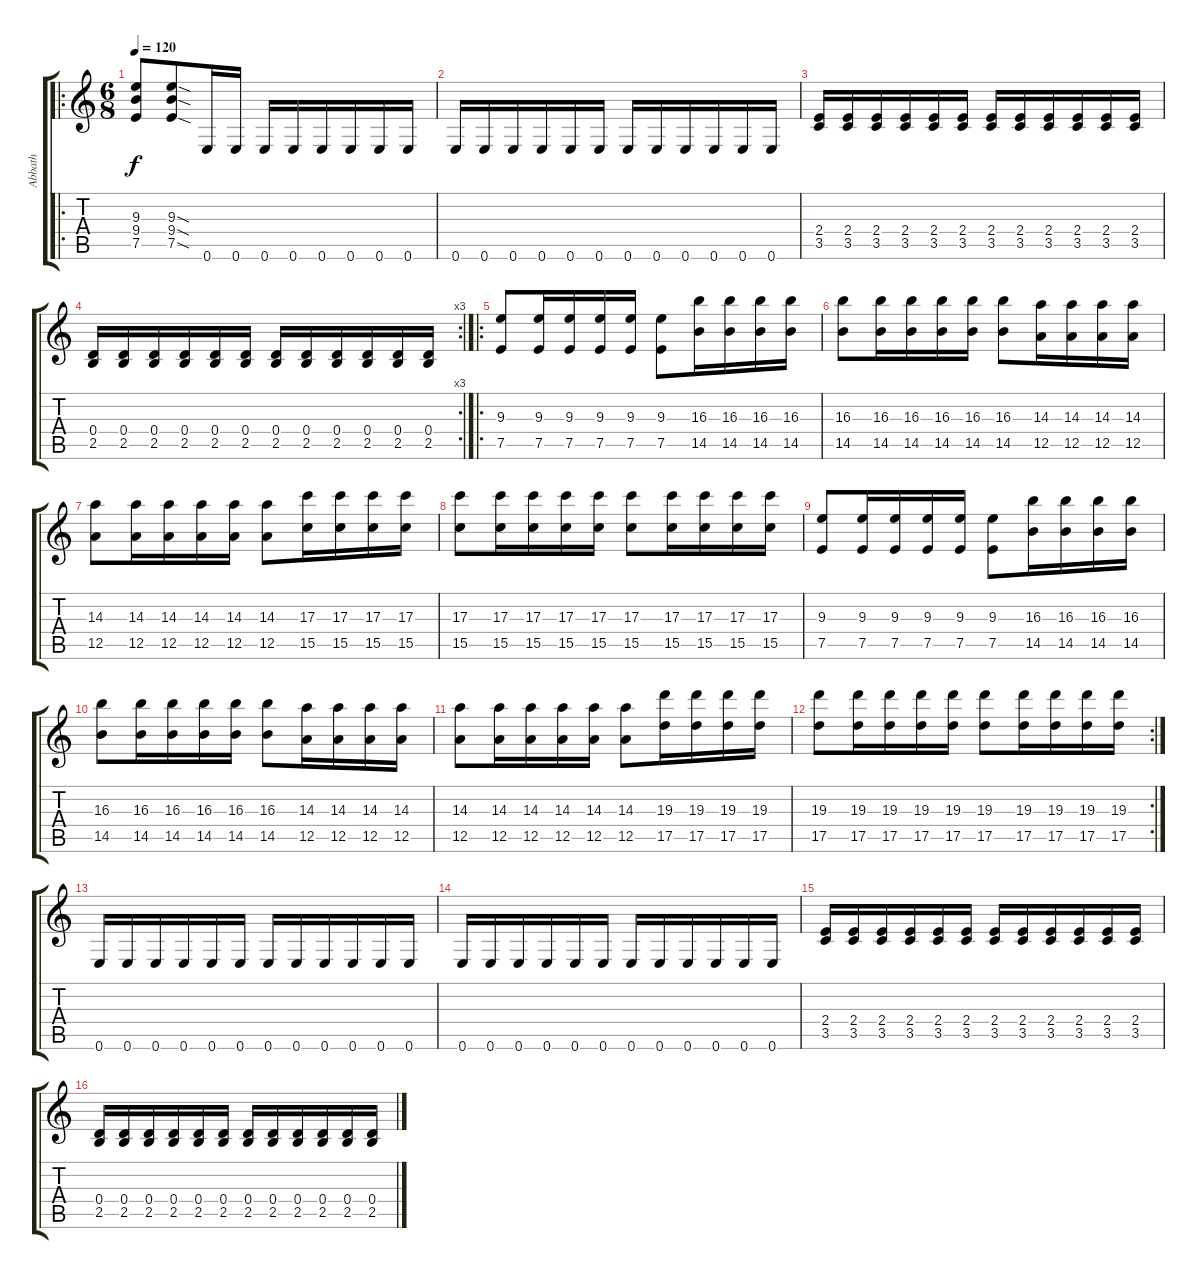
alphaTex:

\track ("Abbath" "Abbath") {instrument distortionguitar}
\staff {score tabs}
\tuning (E4 B3 G3 D3 A2 E2) {hide}
\ro
\ts (6 8)
\tempo 120
\clef g2
\ks c
(9.3 9.4 7.5).8{dy f} (9.3{sod} 9.4{sod} 7.5{sod}).8 0.6.16 0.6.16 0.6.16 0.6.16 0.6.16 0.6.16 0.6.16 0.6.16 |
0.6.16 0.6.16 0.6.16 0.6.16 0.6.16 0.6.16 0.6.16 0.6.16 0.6.16 0.6.16 0.6.16 0.6.16 |
(2.4 3.5).16 (2.4 3.5).16 (2.4 3.5).16 (2.4 3.5).16 (2.4 3.5).16 (2.4 3.5).16 (2.4 3.5).16 (2.4 3.5).16 (2.4 3.5).16 (2.4 3.5).16 (2.4 3.5).16 (2.4 3.5).16 |
\rc 3
(0.4 2.5).16 (0.4 2.5).16 (0.4 2.5).16 (0.4 2.5).16 (0.4 2.5).16 (0.4 2.5).16 (0.4 2.5).16 (0.4 2.5).16 (0.4 2.5).16 (0.4 2.5).16 (0.4 2.5).16 (0.4 2.5).16 |
\ro
(9.3 7.5).8 (9.3 7.5).16 (9.3 7.5).16 (9.3 7.5).16 (9.3 7.5).16 (9.3 7.5).8 (16.3 14.5).16 (16.3 14.5).16 (16.3 14.5).16 (16.3 14.5).16 |
(16.3 14.5).8 (16.3 14.5).16 (16.3 14.5).16 (16.3 14.5).16 (16.3 14.5).16 (16.3 14.5).8 (14.3 12.5).16 (14.3 12.5).16 (14.3 12.5).16 (14.3 12.5).16 |
(14.3 12.5).8 (14.3 12.5).16 (14.3 12.5).16 (14.3 12.5).16 (14.3 12.5).16 (14.3 12.5).8 (17.3 15.5).16 (17.3 15.5).16 (17.3 15.5).16 (17.3 15.5).16 |
(17.3 15.5).8 (17.3 15.5).16 (17.3 15.5).16 (17.3 15.5).16 (17.3 15.5).16 (17.3 15.5).8 (17.3 15.5).16 (17.3 15.5).16 (17.3 15.5).16 (17.3 15.5).16 |
(9.3 7.5).8 (9.3 7.5).16 (9.3 7.5).16 (9.3 7.5).16 (9.3 7.5).16 (9.3 7.5).8 (16.3 14.5).16 (16.3 14.5).16 (16.3 14.5).16 (16.3 14.5).16 |
(16.3 14.5).8 (16.3 14.5).16 (16.3 14.5).16 (16.3 14.5).16 (16.3 14.5).16 (16.3 14.5).8 (14.3 12.5).16 (14.3 12.5).16 (14.3 12.5).16 (14.3 12.5).16 |
(14.3 12.5).8 (14.3 12.5).16 (14.3 12.5).16 (14.3 12.5).16 (14.3 12.5).16 (14.3 12.5).8 (19.3 17.5).16 (19.3 17.5).16 (19.3 17.5).16 (19.3 17.5).16 |
\rc 2
(19.3 17.5).8 (19.3 17.5).16 (19.3 17.5).16 (19.3 17.5).16 (19.3 17.5).16 (19.3 17.5).8 (19.3 17.5).16 (19.3 17.5).16 (19.3 17.5).16 (19.3 17.5).16 |
0.6.16 0.6.16 0.6.16 0.6.16 0.6.16 0.6.16 0.6.16 0.6.16 0.6.16 0.6.16 0.6.16 0.6.16 |
0.6.16 0.6.16 0.6.16 0.6.16 0.6.16 0.6.16 0.6.16 0.6.16 0.6.16 0.6.16 0.6.16 0.6.16 |
(2.4 3.5).16 (2.4 3.5).16 (2.4 3.5).16 (2.4 3.5).16 (2.4 3.5).16 (2.4 3.5).16 (2.4 3.5).16 (2.4 3.5).16 (2.4 3.5).16 (2.4 3.5).16 (2.4 3.5).16 (2.4 3.5).16 |
(0.4 2.5).16 (0.4 2.5).16 (0.4 2.5).16 (0.4 2.5).16 (0.4 2.5).16 (0.4 2.5).16 (0.4 2.5).16 (0.4 2.5).16 (0.4 2.5).16 (0.4 2.5).16 (0.4 2.5).16 (0.4 2.5).16
